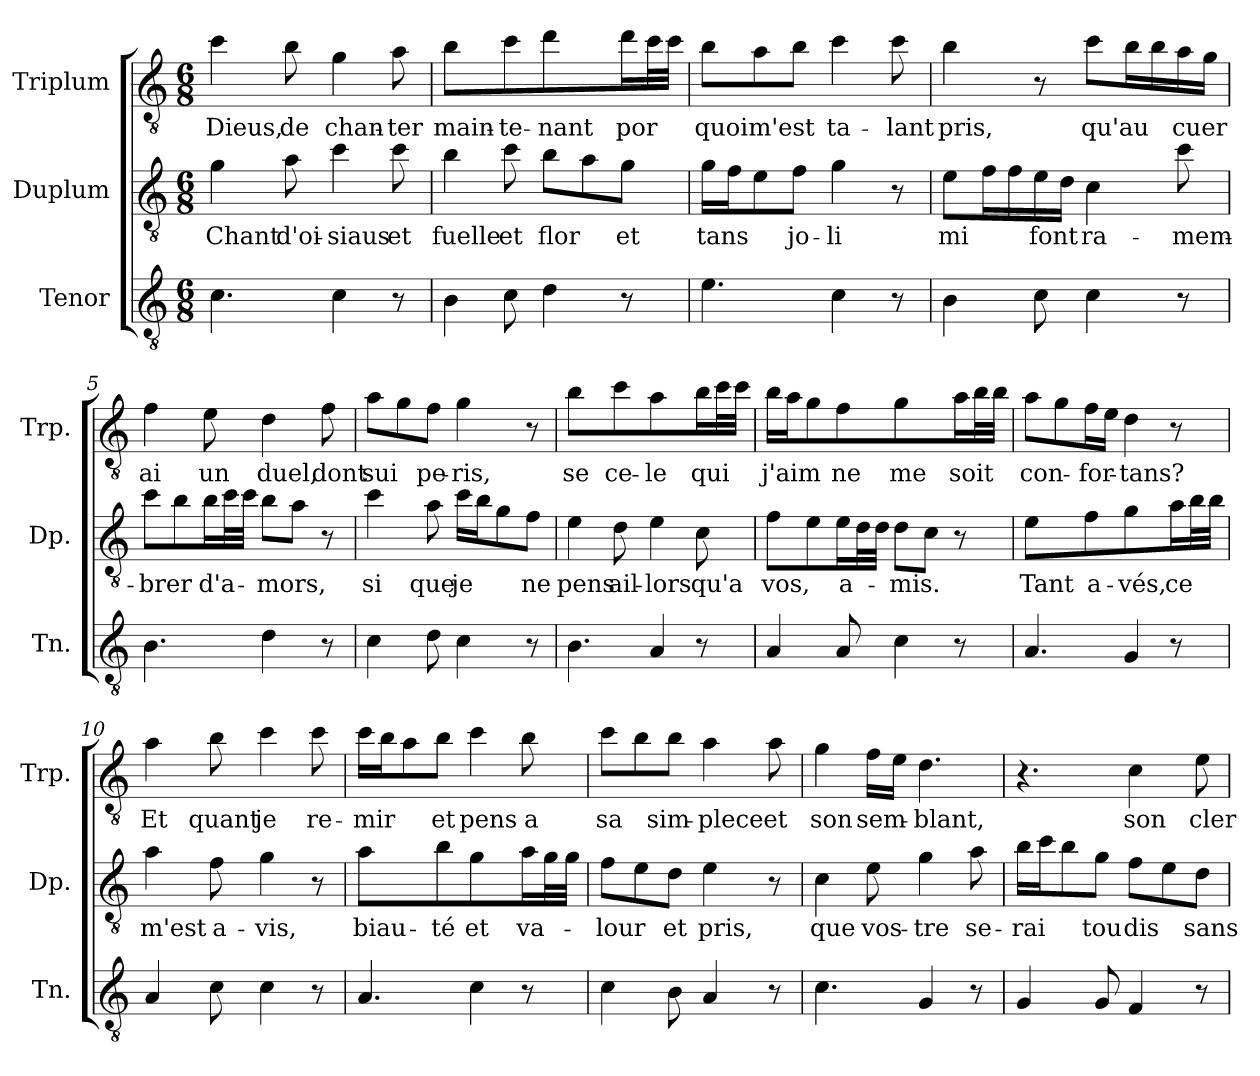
**kern	**kern	**text	**kern	**text
*part3	*part2	*part2	*part1	*part1
*staff3	*staff2	*staff2	*staff1	*staff1
*I"Tenor	*I"Duplum	*	*I"Triplum	*
*I'Tn.	*I'Dp.	*	*I'Trp.	*
*clefGv2	*clefGv2	*	*clefGv2	*
*k[]	*k[]	*	*k[]	*
*M6/8	*M6/8	*	*M6/8	*
=1	=1	=1	=1	=1
!	!	!LO:LY:b	!	!LO:LY:b
4.c\	4g\	Chant	4cc\	Dieus,
!	!	!LO:LY:b	!	!LO:LY:b
.	8a\	d'oi-	8b\	de
!	!	!LO:LY:b	!	!LO:LY:b
4c\	4cc\	-siaus	4g\	chan-
!	!	!LO:LY:b	!	!LO:LY:b
8r	8cc\	et	8a\	-ter
=2	=2	=2	=2	=2
!	!	!LO:LY:b	!	!LO:LY:b
4B\	4b\	fuelle	4b\	main-
!	!	!LO:LY:b	!	!LO:LY:b
8c\	8cc\	et	8cc\	-te-
!	!	!LO:LY:b	!	!LO:LY:b
4d\	8b\L	flor	4dd\	-nant
.	8a\	.	.	.
!	!	!LO:LY:b	!	!LO:LY:b
8r	8g\J	et	16dd\LL	por
*	*	*	*tremolo	*
.	.	.	32cc\	.
.	.	.	32cc\JJJ	.
*	*	*	*Xtremolo	*
=3	=3	=3	=3	=3
!	!	!LO:LY:b	!	!LO:LY:b
4.e\	16g\LL	tans	8b\L	quoi
.	16f\J	.	.	.
!	!	!	!	!LO:LY:b
.	8e\	.	8a\	m'est
!	!	!LO:LY:b	!	!
.	8f\J	jo-	8b\J	.
!	!	!LO:LY:b	!	!LO:LY:b
4c\	4g\	-li	4cc\	ta-
!	!	!	!	!LO:LY:b
8r	8r	.	8cc\	-lant
=4	=4	=4	=4	=4
!	!	!LO:LY:b	!	!LO:LY:b
4B\	8e\L	mi	4b\	pris,
*	*tremolo	*	*	*
.	16f\	.	.	.
.	16f\	.	.	.
*	*Xtremolo	*	*	*
!	!	!LO:LY:b	!	!
8c\	16e\L	font	8r	.
.	16d\JJ	.	.	.
!	!	!LO:LY:b	!	!LO:LY:b
4c\	4c\	ra-	8cc\L	qu'au
*	*	*	*tremolo	*
.	.	.	16b\	.
.	.	.	16b\	.
*	*	*	*Xtremolo	*
!	!	!LO:LY:b	!	!LO:LY:b
8r	8cc\	-mem-	16a\L	cuer
.	.	.	16g\JJ	.
!!LO:LB:g=z
=5	=5	=5	=5	=5
!	!	!LO:LY:b	!	!LO:LY:b
4.B\	8cc\L	-brer	4f\	ai
.	8b\	.	.	.
!	!	!LO:LY:b	!	!LO:LY:b
.	16b\L	d'a-	8e\	un
*	*tremolo	*	*	*
.	32cc\	.	.	.
.	32cc\JJJ	.	.	.
*	*Xtremolo	*	*	*
!	!	!LO:LY:b	!	!LO:LY:b
4d\	8b\L	-mors,	4d\	duel,
.	8a\J	.	.	.
!	!	!	!	!LO:LY:b
8r	8r	.	8f\	dont
=6	=6	=6	=6	=6
!	!	!LO:LY:b	!	!LO:LY:b
4c\	4cc\	si	8a\L	sui
.	.	.	8g\	.
!	!	!LO:LY:b	!	!LO:LY:b
8d\	8a\	que	8f\J	pe-
!	!	!LO:LY:b	!	!LO:LY:b
4c\	16cc\LL	je	4g\	-ris,
.	16b\J	.	.	.
.	8g\	.	.	.
!	!	!LO:LY:b	!	!
8r	8f\J	ne	8r	.
=7	=7	=7	=7	=7
!	!	!LO:LY:b	!	!LO:LY:b
4.B\	4e\	pens	4b\	se
!	!	!LO:LY:b	!	!LO:LY:b
.	8d\	ail-	8cc\	ce-
!	!	!LO:LY:b	!	!LO:LY:b
4A/	4e\	-lors	4a\	-le
!	!	!LO:LY:b	!	!LO:LY:b
8r	8c\	qu'a	16b\LL	qui
*	*	*	*tremolo	*
.	.	.	32cc\	.
.	.	.	32cc\JJJ	.
*	*	*	*Xtremolo	*
=8	=8	=8	=8	=8
!	!	!LO:LY:b	!	!LO:LY:b
4A/	8f\L	vos,	16b\LL	j'aim
.	.	.	16a\J	.
.	8e\	.	8g\	.
!	!	!LO:LY:b	!	!LO:LY:b
8A/	16e\L	a-	8f\J	ne
*	*tremolo	*	*	*
.	32d\	.	.	.
.	32d\JJJ	.	.	.
*	*Xtremolo	*	*	*
!	!	!LO:LY:b	!	!LO:LY:b
4c\	8d\L	-mis.	4g\	me
.	8c\J	.	.	.
!	!	!	!	!LO:LY:b
8r	8r	.	16a\LL	soit
*	*	*	*tremolo	*
.	.	.	32b\	.
.	.	.	32b\JJJ	.
*	*	*	*Xtremolo	*
!!LO:LB:g=z
=9	=9	=9	=9	=9
!	!	!LO:LY:b	!	!LO:LY:b
4.A/	4e\	Tant	8a\L	con-
.	.	.	8g\	.
!	!	!LO:LY:b	!	!LO:LY:b
.	8f\	a-	16f\L	-for-
.	.	.	16e\JJ	.
!	!	!LO:LY:b	!	!LO:LY:b
4G/	4g\	-vés,	4d\	-tans?
!	!	!LO:LY:b	!	!
8r	16a\LL	ce	8r	.
*	*tremolo	*	*	*
.	32b\	.	.	.
.	32b\JJJ	.	.	.
*	*Xtremolo	*	*	*
=10	=10	=10	=10	=10
!	!	!LO:LY:b	!	!LO:LY:b
4A/	4a\	m'est	4a\	Et
!	!	!LO:LY:b	!	!LO:LY:b
8c\	8f\	a-	8b\	quant
!	!	!LO:LY:b	!	!LO:LY:b
4c\	4g\	-vis,	4cc\	je
!	!	!	!	!LO:LY:b
8r	8r	.	8cc\	re-
=11	=11	=11	=11	=11
!	!	!LO:LY:b	!	!LO:LY:b
4.A/	4a\	biau-	16cc\LL	-mir
.	.	.	16b\J	.
.	.	.	8a\	.
!	!	!LO:LY:b	!	!LO:LY:b
.	8b\	-té	8b\J	et
!	!	!LO:LY:b	!	!LO:LY:b
4c\	4g\	et	4cc\	pens
!	!	!LO:LY:b	!	!LO:LY:b
8r	16a\LL	va-	8b\	a
*	*tremolo	*	*	*
.	32g\	.	.	.
.	32g\JJJ	.	.	.
*	*Xtremolo	*	*	*
=12	=12	=12	=12	=12
!	!	!LO:LY:b	!	!LO:LY:b
4c\	8f\L	-lour	8cc\L	sa
.	8e\	.	8b\	.
!	!	!LO:LY:b	!	!LO:LY:b
8B\	8d\J	et	8b\J	sim-
!	!	!LO:LY:b	!	!LO:LY:b
4A/	4e\	pris,	4a\	-plece
!	!	!	!	!LO:LY:b
8r	8r	.	8a\	et
=13	=13	=13	=13	=13
!	!	!LO:LY:b	!	!LO:LY:b
4.c\	4c\	que	4g\	son
!	!	!LO:LY:b	!	!LO:LY:b
.	8e\	vos-	16f\LL	sem-
.	.	.	16e\JJ	.
!	!	!LO:LY:b	!	!LO:LY:b
4G/	4g\	-tre	4.d\	-blant,
!	!	!LO:LY:b	!	!
8r	8a\	se-	.	.
!!LO:PB:g=z
=14	=14	=14	=14	=14
!	!	!LO:LY:b	!	!
4G/	16b\LL	-rai	4.r	.
.	16cc\J	.	.	.
.	8b\	.	.	.
!	!	!LO:LY:b	!	!
8G/	8g\J	tou	.	.
!	!	!LO:LY:b	!	!LO:LY:b
4F/	8f\L	dis	4c\	son
.	8e\	.	.	.
!	!	!LO:LY:b	!	!LO:LY:b
8r	8d\J	sans	8e\	cler
=	=	=	=	=
*-	*-	*-	*-	*-
